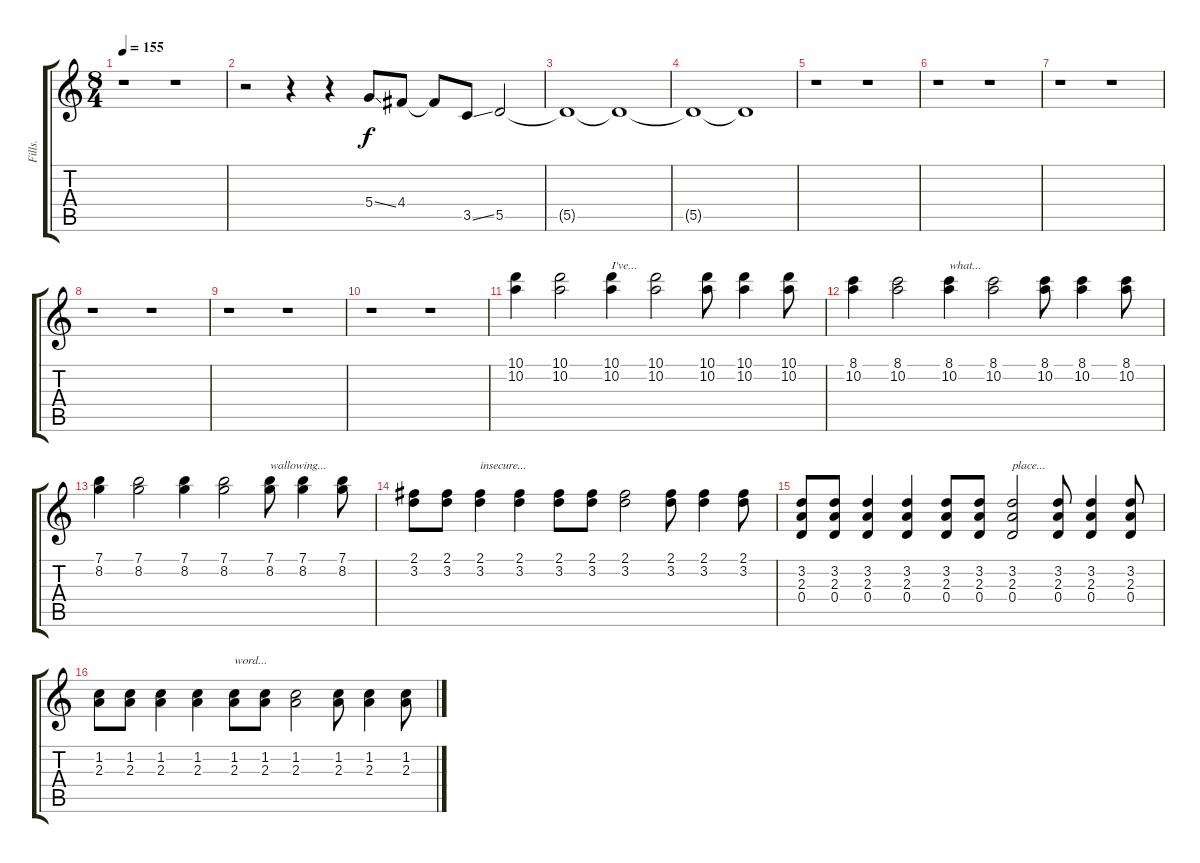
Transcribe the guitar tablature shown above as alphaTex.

\track ("Fills." "Fills.") {instrument acousticguitarsteel}
\staff {score tabs}
\tuning (E4 B3 G3 D3 A2 D2) {hide}
\ts (8 4)
\tempo 155
\clef g2
\ks c
r.1{dy f} r.1 |
r.2 r.4 r.4 5.4{ss}.8 4.4.8 4.4{t}.8 3.5{ss}.8 5.5.2 |
5.5{t}.1 5.5{t}.1 |
5.5{t}.1 5.5{t}.1 |
r.1 r.1 |
r.1 r.1 |
r.1 r.1 |
r.1 r.1 |
r.1 r.1 |
r.1 r.1 |
(10.1 10.2).4 (10.1 10.2).2 (10.1 10.2).4{txt "I've..."} (10.1 10.2).2 (10.1 10.2).8 (10.1 10.2).4 (10.1 10.2).8 |
(8.1 10.2).4 (8.1 10.2).2 (8.1 10.2).4{txt "what..."} (8.1 10.2).2 (8.1 10.2).8 (8.1 10.2).4 (8.1 10.2).8 |
(7.1 8.2).4 (7.1 8.2).2 (7.1 8.2).4 (7.1 8.2).2 (7.1 8.2).8{txt "wallowing..."} (7.1 8.2).4 (7.1 8.2).8 |
(2.1 3.2).8 (2.1 3.2).8 (2.1 3.2).4{txt "insecure..."} (2.1 3.2).4 (2.1 3.2).8 (2.1 3.2).8 (2.1 3.2).2 (2.1 3.2).8 (2.1 3.2).4 (2.1 3.2).8 |
(3.2 2.3 0.4).8 (3.2 2.3 0.4).8 (3.2 2.3 0.4).4 (3.2 2.3 0.4).4 (3.2 2.3 0.4).8 (3.2 2.3 0.4).8 (3.2 2.3 0.4).2{txt "place..."} (3.2 2.3 0.4).8 (3.2 2.3 0.4).4 (3.2 2.3 0.4).8 |
(1.2 2.3).8 (1.2 2.3).8 (1.2 2.3).4 (1.2 2.3).4 (1.2 2.3).8{txt "word..."} (1.2 2.3).8 (1.2 2.3).2 (1.2 2.3).8 (1.2 2.3).4 (1.2 2.3).8
